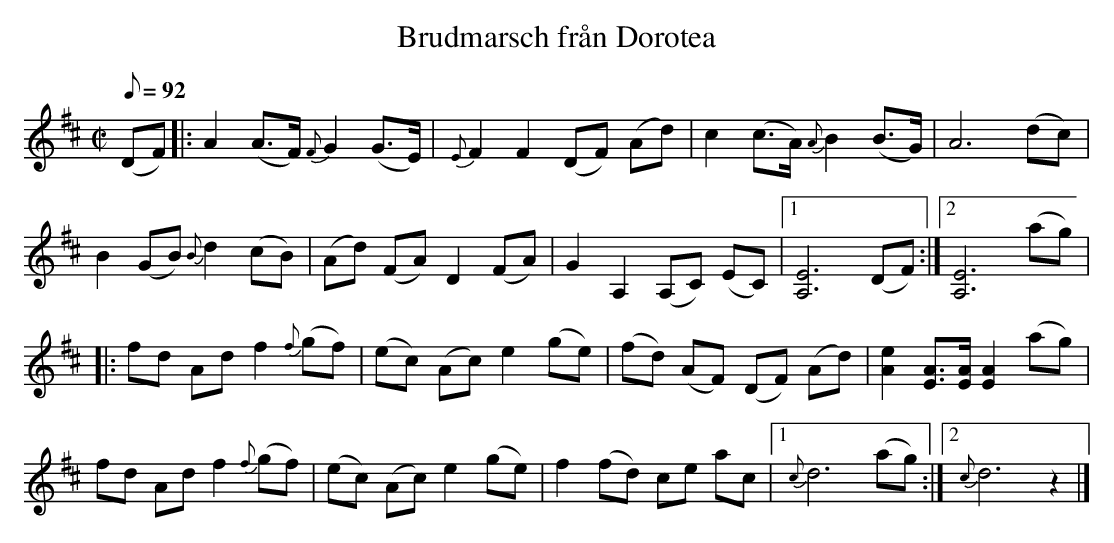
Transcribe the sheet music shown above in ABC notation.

X:1
T: Brudmarsch från Dorotea
M: C|
L: 1/8
K: D
Q: 92
(DF) |: A2(A>F) {F}G2(G>E) | {E}F2F2 (DF) (Ad) | c2(c>A) {A}B2(B>G) | A6(dc) |
B2(GB) {B}d2(cB) | (Ad) (FA) D2(FA) | G2A,2 (A,C) (EC) |1 [A,E]6(DF) :|2 [A,E]6(ag) |
|: fd Ad f2{f}(gf) | (ec) (Ac) e2(ge) | (fd) (AF) (DF) (Ad) | [Ae]2[EA]>[EA] [EA]2(ag) |
fd Ad f2{f}(gf) | (ec) (Ac) e2(ge) | f2 (fd) ce ac |1 {c}d6(ag) :|2 {c}d6z2 |]
